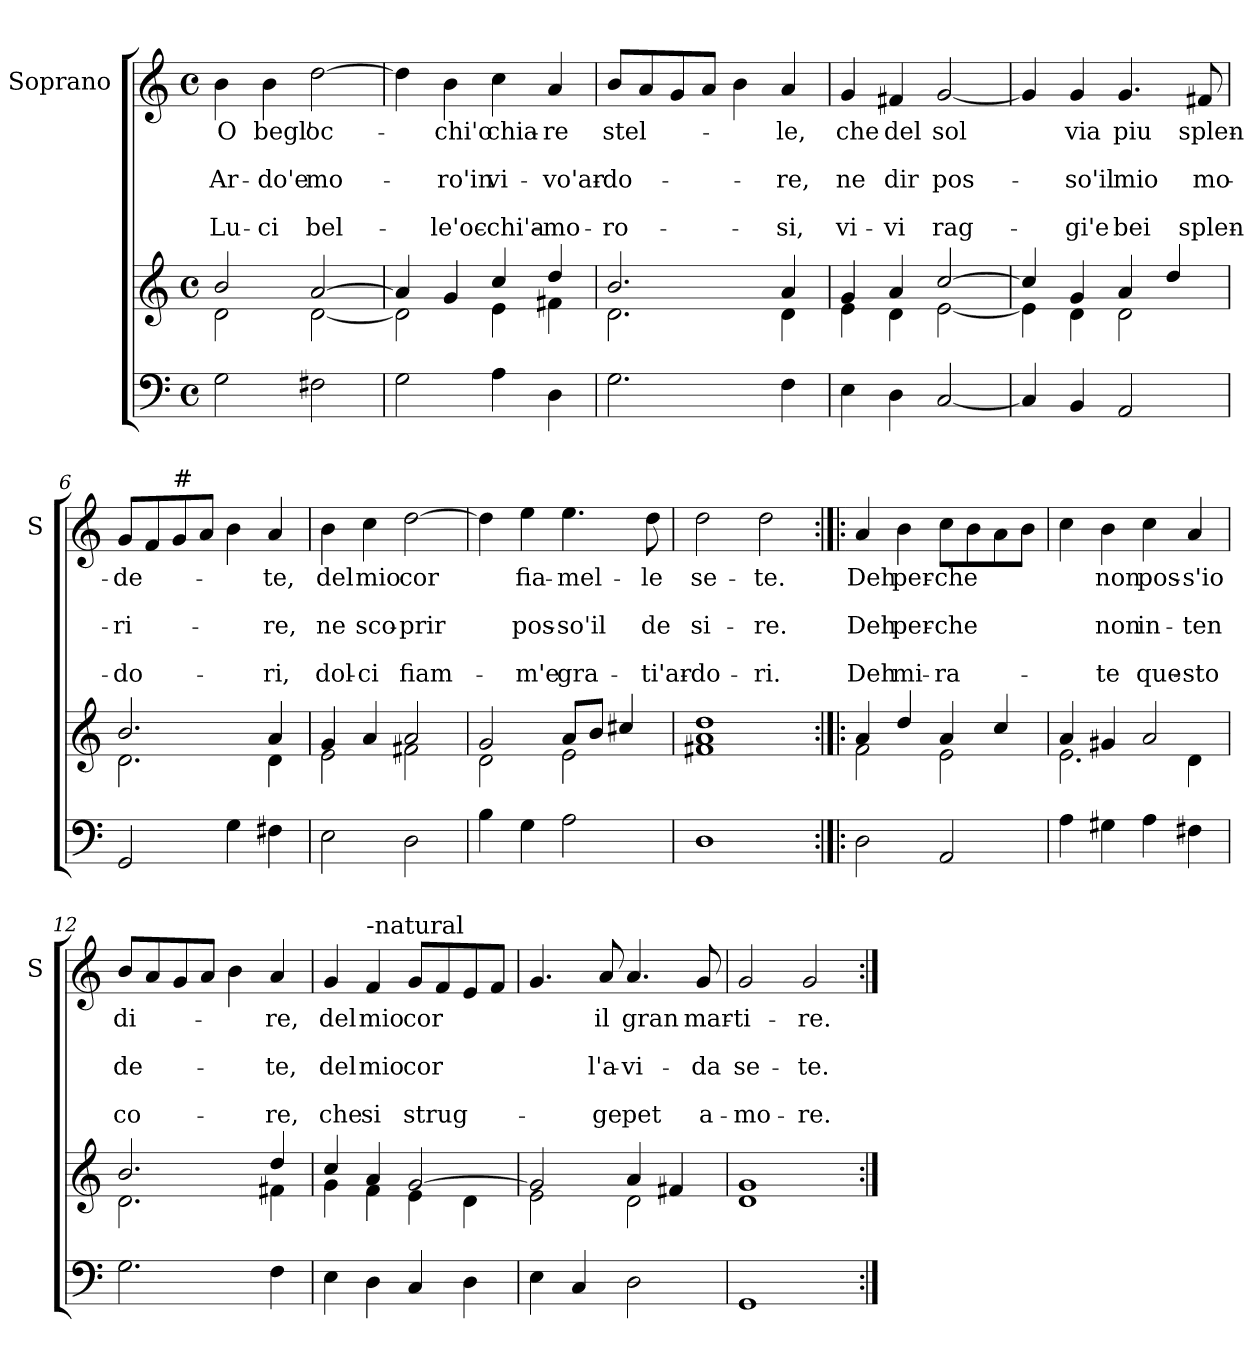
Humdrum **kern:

**kern	**kern	**kern	**text	**text	**text	**text	**text
*part2	*part2	*part1	*part1	*part1	*part1	*part1	*part1
*staff3	*staff2	*staff1	*staff1	*staff1	*staff1	*staff1	*staff1
*	*	*I"Soprano	*	*	*	*	*
*	*	*I'S	*	*	*	*	*
*clefF4	*clefG2	*clefG2	*	*	*	*	*
*k[]	*k[]	*k[]	*	*	*	*	*
*C:	*C:	*C:	*	*	*	*	*
*M4/4	*M4/4	*M4/4	*	*	*	*	*
*met(c)	*met(c)	*met(c)	*	*	*	*	*
=1	=1	=1	=1	=1	=1	=1	=1
*	*^	*	*	*	*	*	*
!	!	!	!	!LO:LY:b	!	!LO:LY:b	!	!LO:LY:b
2G\	2b/	2d\	4b\	O	.	Ar-	.	Lu-
!	!	!	!	!LO:LY:b	!	!LO:LY:b	!	!LO:LY:b
.	.	.	4b\	begl'	.	-do'e	.	-ci
!	!	!	!	!LO:LY:b	!	!LO:LY:b	!	!LO:LY:b
2F#X\	[>2a/	[<2d\	[2dd\	oc-	.	mo-	.	bel-
=2	=2	=2	=2	=2	=2	=2	=2	=2
2G\	4a/]	2d\]	4dd\]	.	.	.	.	.
!	!	!	!	!LO:LY:b	!	!LO:LY:b	!	!LO:LY:b
.	4g/	.	4b\	-chi'o	.	-ro'in	.	-le'oc-
!	!	!	!	!LO:LY:b	!	!LO:LY:b	!	!LO:LY:b
4A\	4cc/	4e\	4cc\	chia-	.	vi-	.	-chi'a-
!	!	!	!	!LO:LY:b	!	!LO:LY:b	!	!LO:LY:b
4D\	4dd/	4f#X\	4a/	-re	.	-vo'ar-	.	-mo-
=3	=3	=3	=3	=3	=3	=3	=3	=3
!	!	!	!	!LO:LY:b	!	!LO:LY:b	!	!LO:LY:b
2.G\	2.b/	2.d\	8b/L	stel-	.	-do-	.	-ro-
.	.	.	8a/	.	.	.	.	.
.	.	.	8g/	.	.	.	.	.
.	.	.	8a/J	.	.	.	.	.
.	.	.	4b\	.	.	.	.	.
!	!	!	!	!LO:LY:b	!	!LO:LY:b	!	!LO:LY:b
4F\	4a/	4d\	4a/	-le,	.	-re,	.	-si,
=4	=4	=4	=4	=4	=4	=4	=4	=4
!	!	!	!	!LO:LY:b	!	!LO:LY:b	!	!LO:LY:b
4E\	4g/	4e\	4g/	che	.	ne	.	vi-
!	!	!	!	!LO:LY:b	!	!LO:LY:b	!	!LO:LY:b
4D\	4a/	4d\	4f#X/	del	.	dir	.	-vi
!	!	!	!	!LO:LY:b	!	!LO:LY:b	!	!LO:LY:b
[2C/	[>2cc/	[<2e\	[2g/	sol	.	pos-	.	rag-
!!LO:LB:g=z
=5	=5	=5	=5	=5	=5	=5	=5	=5
4C/]	4cc/]	4e\]	4g/]	.	.	.	.	.
!	!	!	!	!LO:LY:b	!	!LO:LY:b	!	!LO:LY:b
4BB/	4g/	4d\	4g/	via	.	-so'il	.	-gi'e
!	!	!	!	!LO:LY:b	!	!LO:LY:b	!	!LO:LY:b
2AA/	4a/	2d\	4.g/	piu	.	mio	.	bei
.	4dd/	.	.	.	.	.	.	.
!	!	!	!	!LO:LY:b	!	!LO:LY:b	!	!LO:LY:b
.	.	.	8f#X/	splen-	.	mo-	.	splen-
=6	=6	=6	=6	=6	=6	=6	=6	=6
!	!	!	!	!LO:LY:b	!	!LO:LY:b	!	!LO:LY:b
2GG/	2.b/	2.d\	8g/L	-de-	.	-ri-	.	-do-
.	.	.	8f/	.	.	.	.	.
!	!	!	!LO:TX:a:t=#	!	!	!	!	!
.	.	.	8g/	.	.	.	.	.
.	.	.	8a/J	.	.	.	.	.
4G\	.	.	4b\	.	.	.	.	.
!	!	!	!	!LO:LY:b	!	!LO:LY:b	!	!LO:LY:b
4F#i\	4a/	4d\	4a/	-te,	.	-re,	.	-ri,
=7	=7	=7	=7	=7	=7	=7	=7	=7
!	!	!	!	!LO:LY:b	!	!LO:LY:b	!	!LO:LY:b
2E\	4g/	2e\	4b\	del	.	ne	.	dol-
!	!	!	!	!LO:LY:b	!	!LO:LY:b	!	!LO:LY:b
.	4a/	.	4cc\	mio	.	sco-	.	-ci
!	!	!	!	!LO:LY:b	!	!LO:LY:b	!	!LO:LY:b
2D\	2a/	2f#X\	[2dd\	cor	.	-prir	.	fiam-
=8	=8	=8	=8	=8	=8	=8	=8	=8
4B\	2g/	2d\	4dd\]	.	.	.	.	.
!	!	!	!	!LO:LY:b	!	!LO:LY:b	!	!LO:LY:b
4G\	.	.	4ee\	fia-	.	pos-	.	-m'e
!	!	!	!	!LO:LY:b	!	!LO:LY:b	!	!LO:LY:b
2A\	8a/L	2e\	4.ee\	-mel-	.	-so'il	.	gra-
.	8b/J	.	.	.	.	.	.	.
.	4cc#X/	.	.	.	.	.	.	.
!	!	!	!	!LO:LY:b	!	!LO:LY:b	!	!LO:LY:b
.	.	.	8dd\	-le	.	de	.	-ti'ar-
=9	=9	=9	=9	=9	=9	=9	=9	=9
!	!	!	!	!LO:LY:b	!	!LO:LY:b	!	!LO:LY:b
1D	1a 1dd	1f#X	2dd\	se-	.	si-	.	-do-
!	!	!	!	!LO:LY:b	!	!LO:LY:b	!	!LO:LY:b
.	.	.	2dd\	-te.	.	-re.	.	-ri.
!!LO:PB:g=z
=10:|!|:	=10:|!|:	=10:|!|:	=10:|!|:	=10:|!|:	=10:|!|:	=10:|!|:	=10:|!|:	=10:|!|:
!	!	!	!	!LO:LY:b	!	!LO:LY:b	!	!LO:LY:b
2D\	4a/	2f\	4a/	Deh	.	Deh	.	Deh
!	!	!	!	!LO:LY:b	!	!LO:LY:b	!	!LO:LY:b
.	4dd/	.	4b\	per-	.	per-	.	mi-
!	!	!	!	!LO:LY:b	!	!LO:LY:b	!	!LO:LY:b
2AA/	4a/	2e\	8cc\L	-che	.	-che	.	-ra-
.	.	.	8b\	.	.	.	.	.
.	4cc/	.	8a\	.	.	.	.	.
.	.	.	8b\J	.	.	.	.	.
=11	=11	=11	=11	=11	=11	=11	=11	=11
4A\	4a/	2.e\	4cc\	.	.	.	.	.
!	!	!	!	!LO:LY:b	!	!LO:LY:b	!	!LO:LY:b
4G#X\	4g#X/	.	4b\	non	.	non	.	-te
!	!	!	!	!LO:LY:b	!	!LO:LY:b	!	!LO:LY:b
4A\	2a/	.	4cc\	pos-	.	in-	.	que-
!	!	!	!	!LO:LY:b	!	!LO:LY:b	!	!LO:LY:b
4F#X\	.	4d\	4a/	-s'io	.	-ten	.	-sto
=12	=12	=12	=12	=12	=12	=12	=12	=12
!	!	!	!	!LO:LY:b	!	!LO:LY:b	!	!LO:LY:b
2.G\	2.b/	2.d\	8b/L	di-	.	de-	.	co-
.	.	.	8a/	.	.	.	.	.
.	.	.	8g/	.	.	.	.	.
.	.	.	8a/J	.	.	.	.	.
.	.	.	4b\	.	.	.	.	.
!	!	!	!	!LO:LY:b	!	!LO:LY:b	!	!LO:LY:b
4F\	4dd/	4f#X\	4a/	-re,	.	-te,	.	-re,
!!LO:LB:g=z
=13	=13	=13	=13	=13	=13	=13	=13	=13
!	!	!	!	!LO:LY:b	!	!LO:LY:b	!	!LO:LY:b
4E\	4cc/	4g\	4g/	del	.	del	.	che
!	!	!	!LO:TX:a:t=-natural	!	!	!	!	!
!	!	!	!	!LO:LY:b	!	!LO:LY:b	!	!LO:LY:b
4D\	4a/	4f\	4f/	mio	.	mio	.	si
!	!	!	!	!LO:LY:b	!	!LO:LY:b	!	!LO:LY:b
4C/	[>2g/	4e\	8g/L	cor	.	cor	.	strug-
.	.	.	8f/	.	.	.	.	.
4D\	.	4d\	8e/	.	.	.	.	.
.	.	.	8f/J	.	.	.	.	.
=14	=14	=14	=14	=14	=14	=14	=14	=14
4E\	2g/]	2e\	4.g/	.	.	.	.	.
4C/	.	.	.	.	.	.	.	.
!	!	!	!	!LO:LY:b	!	!LO:LY:b	!	!LO:LY:b
.	.	.	8a/	il	.	l'a-	.	-ge
!	!	!	!	!LO:LY:b	!	!LO:LY:b	!	!LO:LY:b
2D\	4a/	2d\	4.a/	gran	.	-vi-	.	pet
.	4f#X/	.	.	.	.	.	.	.
!	!	!	!	!LO:LY:b	!	!LO:LY:b	!	!LO:LY:b
.	.	.	8g/	mar-	.	-da	.	a-
=15	=15	=15	=15	=15	=15	=15	=15	=15
!	!	!	!	!LO:LY:b	!	!LO:LY:b	!	!LO:LY:b
1GG	1g	1d	2g/	-ti-	.	se-	.	-mo-
!	!	!	!	!LO:LY:b	!	!LO:LY:b	!	!LO:LY:b
.	.	.	2g/	-re.	.	-te.	.	-re.
*	*v	*v	*	*	*	*	*	*
=:|!	=:|!	=:|!	=:|!	=:|!	=:|!	=:|!	=:|!
*-	*-	*-	*-	*-	*-	*-	*-
